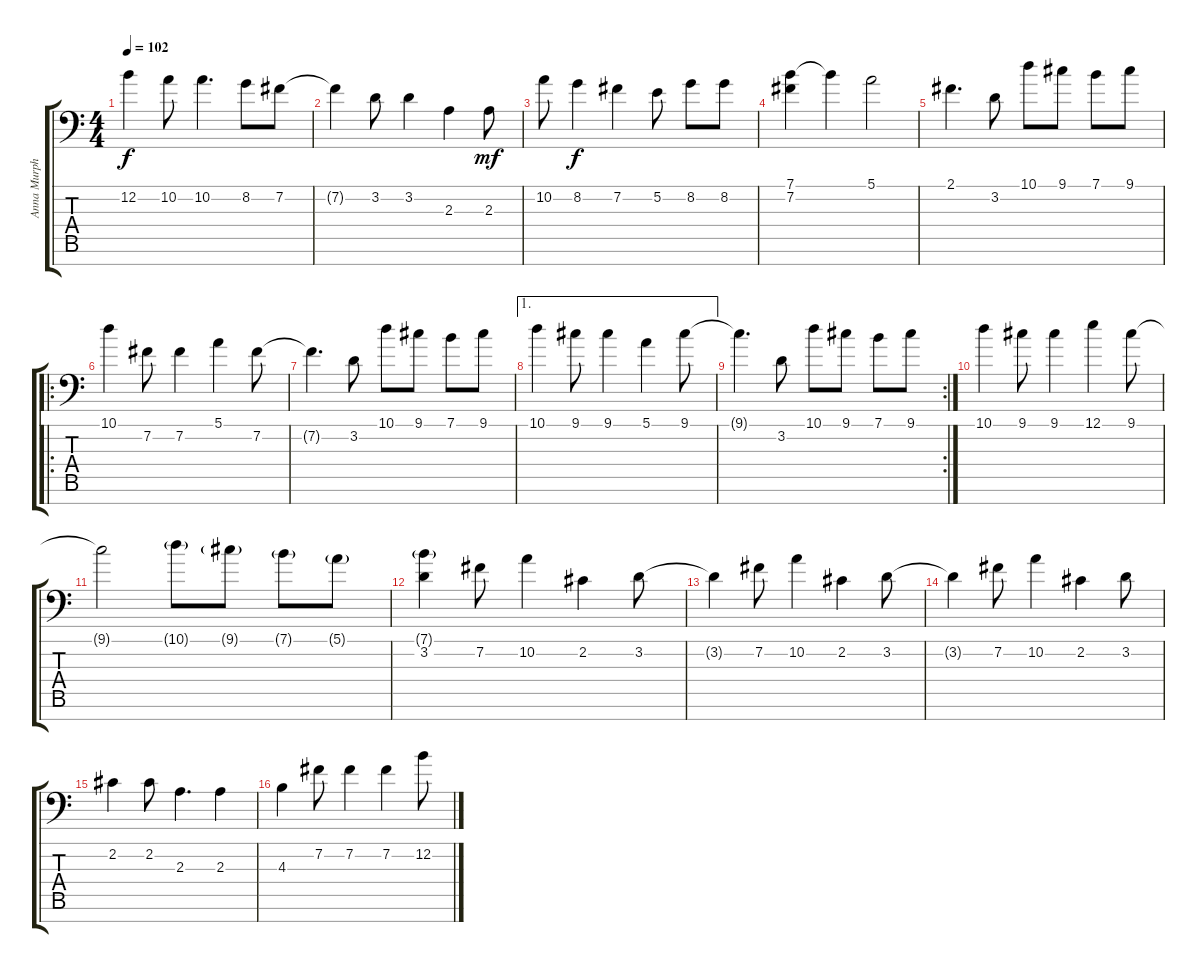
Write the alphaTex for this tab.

\track ("Anna Murphy" "Anna Murph") {instrument choiraahs}
\staff {score tabs}
\tuning (E4 B3 G3 D3 A2 E2 A1) {hide}
\ts (4 4)
\tempo 102
\clef f4
\ks c
12.2{t}.4{dy f} 10.2.8 10.2.4{d} 8.2.8 7.2.8 |
7.2{t}.4 3.2.8 3.2.4 2.3.4 2.3.8{dy mf} |
10.2.8 8.2.4{dy f} 7.2.4 5.2.8 8.2.8 8.2.8 |
(7.1 7.2).4 7.1{t}.4 5.1.2 |
2.1.4{d} 3.2.8 10.1.8 9.1.8 7.1.8 9.1.8 |
\ro
10.1.4 7.2.8 7.2.4 5.1.4 7.2.8 |
7.2{t}.4{d} 3.2.8 10.1.8 9.1.8 7.1.8 9.1.8 |
\ae 1
10.1.4 9.1.8 9.1.4 5.1.4 9.1.8 |
\rc 2
9.1{t}.4{d} 3.2.8 10.1.8 9.1.8 7.1.8 9.1.8 |
10.1.4 9.1.8 9.1.4 12.1.4 9.1.8 |
9.1{t}.2 10.1{g}.8 9.1{g}.8 7.1{g}.8 5.1{g}.8 |
(7.1{g} 3.2).4 7.2.8 10.2.4 2.2.4 3.2.8 |
3.2{t}.4 7.2.8 10.2.4 2.2.4 3.2.8 |
3.2{t}.4 7.2.8 10.2.4 2.2.4 3.2.8 |
2.2.4 2.2.8 2.3.4{d} 2.3.4 |
4.3.4 7.2.8 7.2.4 7.2.4 12.2.8
